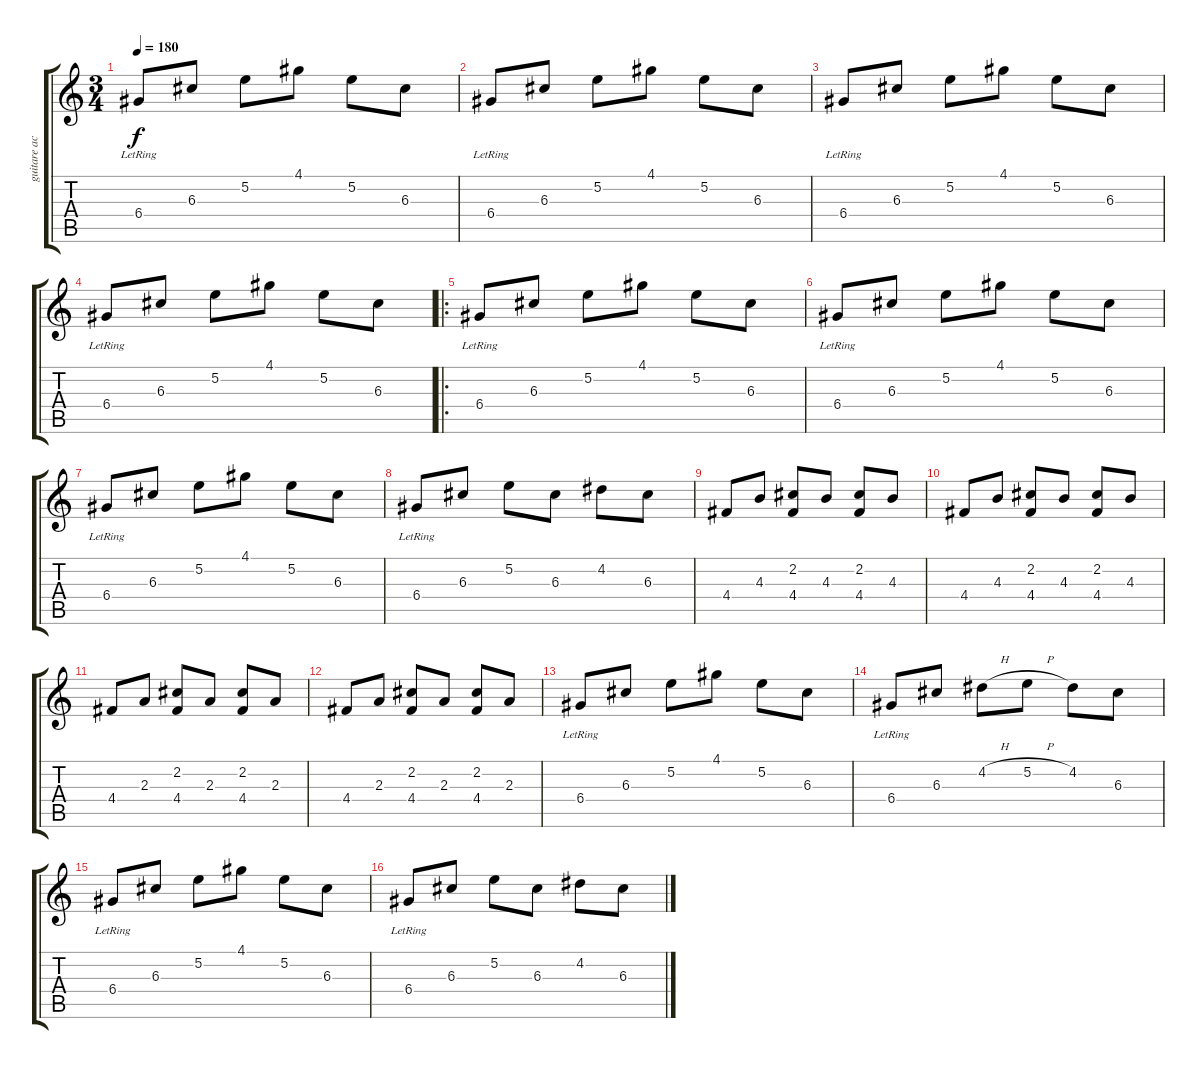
\track ("guitare acoustique" "guitare ac") {instrument acousticguitarnylon}
\staff {score tabs}
\tuning (E4 B3 G3 D3 A2 E2) {hide}
\ts (3 4)
\tempo 180
\clef g2
\ks c
6.4{lr}.8{dy f instrument acousticguitarnylon} 6.3.8 5.2.8 4.1.8 5.2.8 6.3.8 |
6.4{lr}.8 6.3.8 5.2.8 4.1.8 5.2.8 6.3.8 |
6.4{lr}.8 6.3.8 5.2.8 4.1.8 5.2.8 6.3.8 |
6.4{lr}.8 6.3.8 5.2.8 4.1.8 5.2.8 6.3.8 |
\ro
6.4{lr}.8 6.3.8 5.2.8 4.1.8 5.2.8 6.3.8 |
6.4{lr}.8 6.3.8 5.2.8 4.1.8 5.2.8 6.3.8 |
6.4{lr}.8 6.3.8 5.2.8 4.1.8 5.2.8 6.3.8 |
6.4{lr}.8 6.3.8 5.2.8 6.3.8 4.2.8 6.3.8 |
4.4.8 4.3.8 (2.2 4.4).8 4.3.8 (2.2 4.4).8 4.3.8 |
4.4.8 4.3.8 (2.2 4.4).8 4.3.8 (2.2 4.4).8 4.3.8 |
4.4.8 2.3.8 (2.2 4.4).8 2.3.8 (2.2 4.4).8 2.3.8 |
4.4.8 2.3.8 (2.2 4.4).8 2.3.8 (2.2 4.4).8 2.3.8 |
6.4{lr}.8 6.3.8 5.2.8 4.1.8 5.2.8 6.3.8 |
6.4{lr}.8 6.3.8 4.2{h}.8 5.2{h}.8 4.2.8 6.3.8 |
6.4{lr}.8 6.3.8 5.2.8 4.1.8 5.2.8 6.3.8 |
6.4{lr}.8 6.3.8 5.2.8 6.3.8 4.2.8 6.3.8
